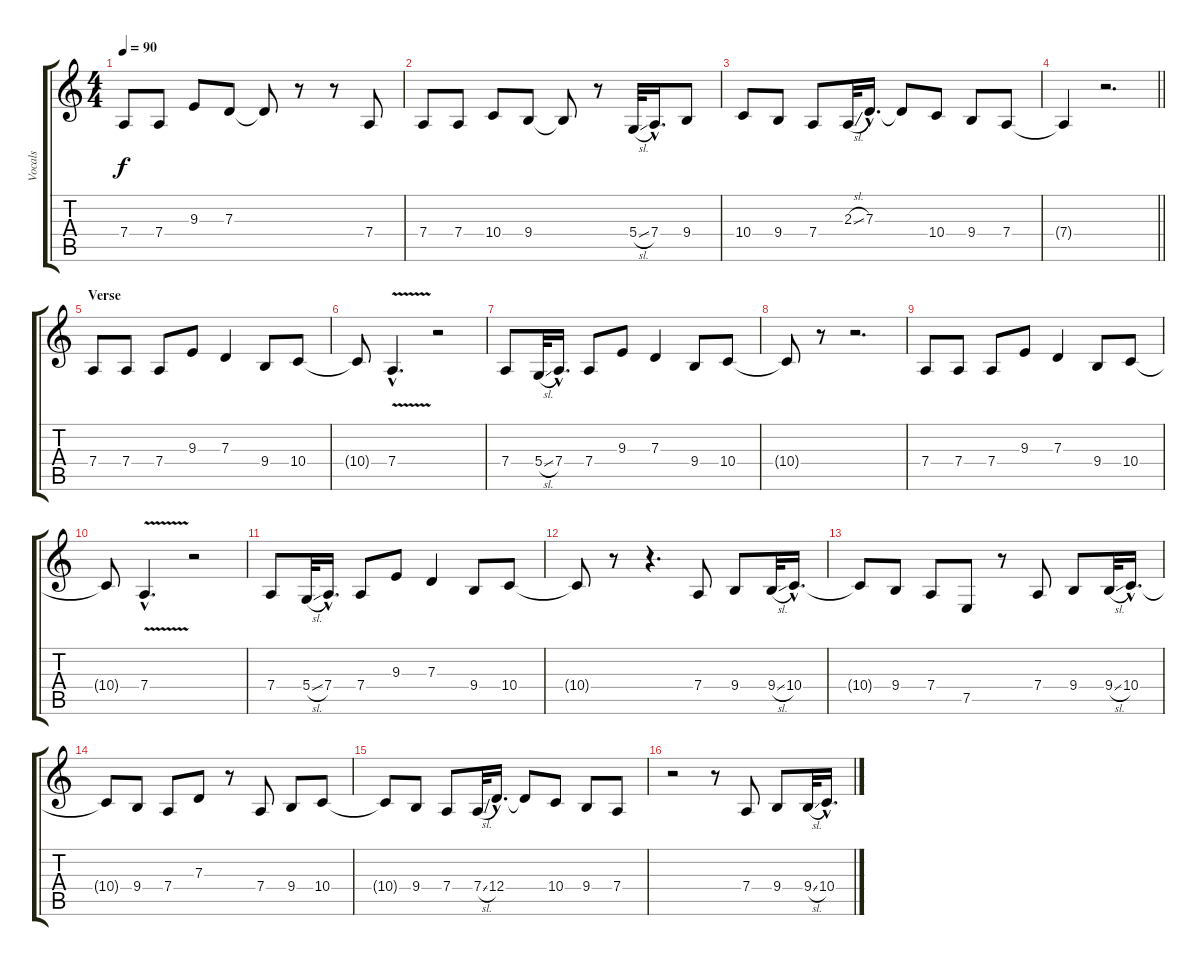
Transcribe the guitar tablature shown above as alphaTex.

\track ("Vocals" "Vocals") {instrument lead6voice}
\staff {score tabs}
\tuning (E4 B3 G3 D3 A2 E2) {hide}
\ts (4 4)
\tempo 90
\clef g2
\ks aminor
7.4.8{dy f} 7.4.8 9.3.8 7.3.8 7.3{t}.8 r.8 r.8 7.4.8 |
7.4.8 7.4.8 10.4.8 9.4.8 9.4{t}.8 r.8 5.4{sl}.32 7.4{hac}.16{d} 9.4.8 |
10.4.8 9.4.8 7.4.8 2.3{sl}.32 7.3{hac}.16{d} 7.3{t}.8 10.4.8 9.4.8 7.4.8 |
\barLineRight lightlight
7.4{t}.4 r.2{d} |
\section ("" "Verse")
7.4.8 7.4.8 7.4.8 9.3.8 7.3.4 9.4.8 10.4.8 |
10.4{t}.8 7.4{v hac}.4{d} r.2 |
7.4.8 5.4{sl}.32 7.4{hac}.16{d} 7.4.8 9.3.8 7.3.4 9.4.8 10.4.8 |
10.4{t}.8 r.8 r.2{d} |
7.4.8 7.4.8 7.4.8 9.3.8 7.3.4 9.4.8 10.4.8 |
10.4{t}.8 7.4{v hac}.4{d} r.2 |
7.4.8 5.4{sl}.32 7.4{hac}.16{d} 7.4.8 9.3.8 7.3.4 9.4.8 10.4.8 |
10.4{t}.8 r.8 r.4{d} 7.4.8 9.4.8 9.4{sl}.32 10.4{hac}.16{d} |
10.4{t}.8 9.4.8 7.4.8 7.5.8 r.8 7.4.8 9.4.8 9.4{sl}.32 10.4{hac}.16{d} |
10.4{t}.8 9.4.8 7.4.8 7.3.8 r.8 7.4.8 9.4.8 10.4.8 |
10.4{t}.8 9.4.8 7.4.8 7.4{sl}.32 12.4{hac}.16{d} 12.4{t}.8 10.4.8 9.4.8 7.4.8 |
r.2 r.8 7.4.8 9.4.8 9.4{sl}.32 10.4{hac}.16{d}
